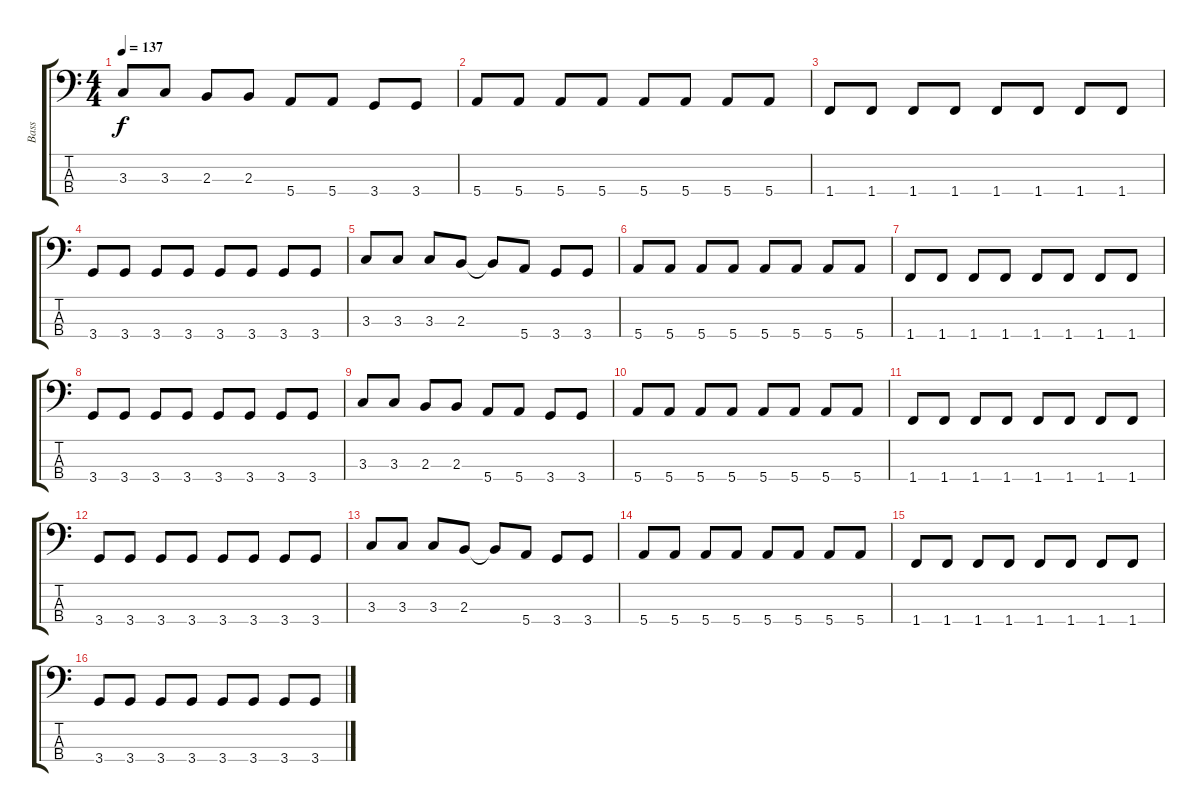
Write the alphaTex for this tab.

\track ("Bass" "Bass") {instrument electricbasspick}
\staff {score tabs}
\tuning (G2 D2 A1 E1) {hide}
\ts (4 4)
\tempo 137
\clef f4
\ks c
3.3.8{dy f} 3.3.8 2.3.8 2.3.8 5.4.8 5.4.8 3.4.8 3.4.8 |
5.4.8 5.4.8 5.4.8 5.4.8 5.4.8 5.4.8 5.4.8 5.4.8 |
1.4.8 1.4.8 1.4.8 1.4.8 1.4.8 1.4.8 1.4.8 1.4.8 |
3.4.8 3.4.8 3.4.8 3.4.8 3.4.8 3.4.8 3.4.8 3.4.8 |
3.3.8 3.3.8 3.3.8 2.3.8 2.3{t}.8 5.4.8 3.4.8 3.4.8 |
5.4.8 5.4.8 5.4.8 5.4.8 5.4.8 5.4.8 5.4.8 5.4.8 |
1.4.8 1.4.8 1.4.8 1.4.8 1.4.8 1.4.8 1.4.8 1.4.8 |
3.4.8 3.4.8 3.4.8 3.4.8 3.4.8 3.4.8 3.4.8 3.4.8 |
3.3.8 3.3.8 2.3.8 2.3.8 5.4.8 5.4.8 3.4.8 3.4.8 |
5.4.8 5.4.8 5.4.8 5.4.8 5.4.8 5.4.8 5.4.8 5.4.8 |
1.4.8 1.4.8 1.4.8 1.4.8 1.4.8 1.4.8 1.4.8 1.4.8 |
3.4.8 3.4.8 3.4.8 3.4.8 3.4.8 3.4.8 3.4.8 3.4.8 |
3.3.8 3.3.8 3.3.8 2.3.8 2.3{t}.8 5.4.8 3.4.8 3.4.8 |
5.4.8 5.4.8 5.4.8 5.4.8 5.4.8 5.4.8 5.4.8 5.4.8 |
1.4.8 1.4.8 1.4.8 1.4.8 1.4.8 1.4.8 1.4.8 1.4.8 |
3.4.8 3.4.8 3.4.8 3.4.8 3.4.8 3.4.8 3.4.8 3.4.8
